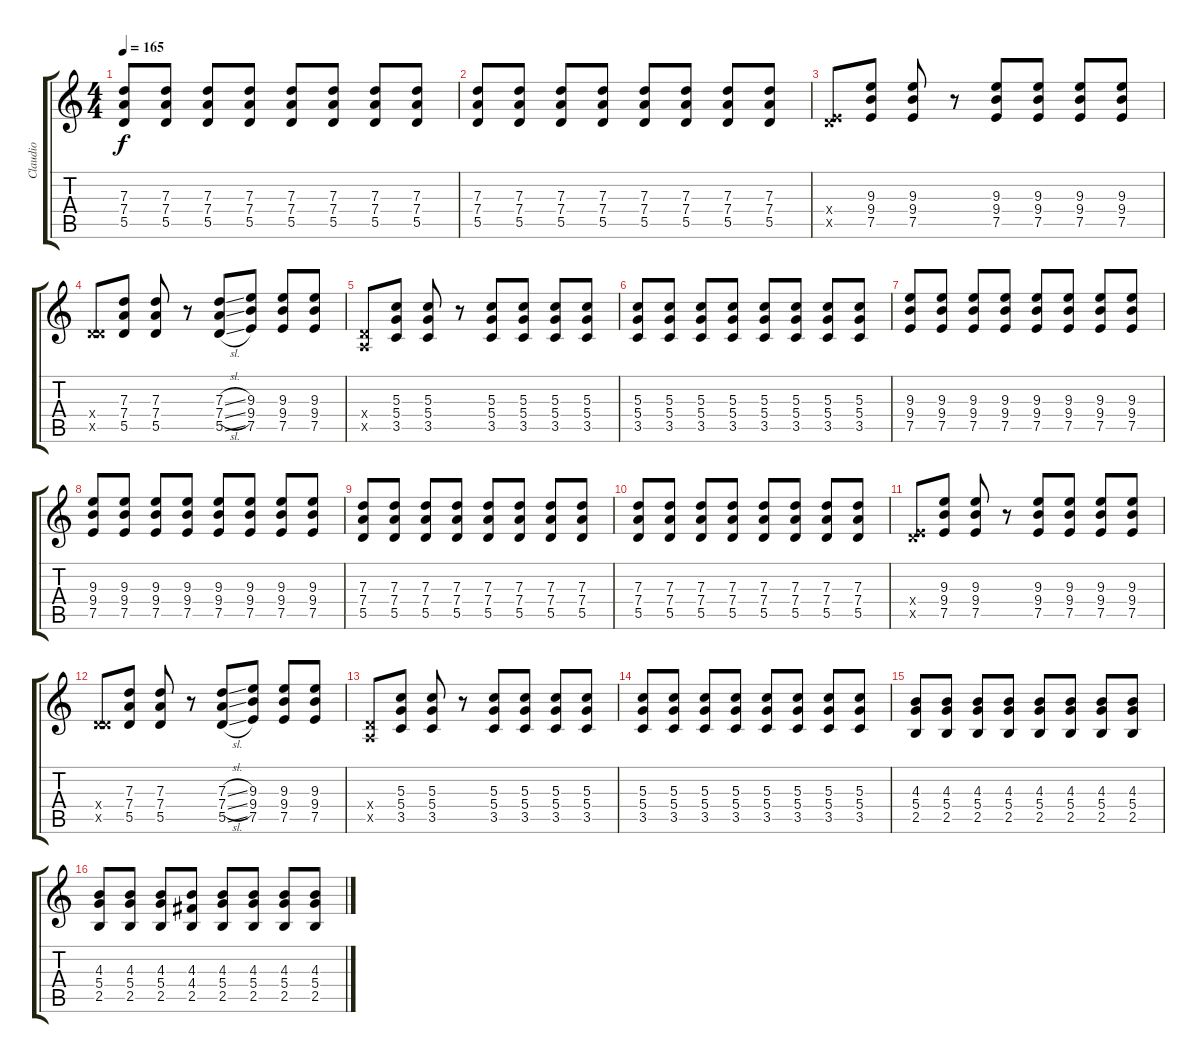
\track ("Claudio" "Claudio") {instrument distortionguitar}
\staff {score tabs}
\tuning (E4 B3 G3 D3 A2 E2) {hide}
\ts (4 4)
\tempo 165
\clef g2
\ks c
(7.3 7.4 5.5).8{dy f} (7.3 7.4 5.5).8 (7.3 7.4 5.5).8 (7.3 7.4 5.5).8 (7.3 7.4 5.5).8 (7.3 7.4 5.5).8 (7.3 7.4 5.5).8 (7.3 7.4 5.5).8 |
(7.3 7.4 5.5).8 (7.3 7.4 5.5).8 (7.3 7.4 5.5).8 (7.3 7.4 5.5).8 (7.3 7.4 5.5).8 (7.3 7.4 5.5).8 (7.3 7.4 5.5).8 (7.3 7.4 5.5).8 |
(0.4{x} 7.5{x}).8 (9.3 9.4 7.5).8 (9.3 9.4 7.5).8 r.8 (9.3 9.4 7.5).8 (9.3 9.4 7.5).8 (9.3 9.4 7.5).8 (9.3 9.4 7.5).8 |
(0.4{x} 5.5{x}).8 (7.3 7.4 5.5).8 (7.3 7.4 5.5).8 r.8 (7.3{sl} 7.4{sl} 5.5{sl}).8 (9.3 9.4 7.5).8 (9.3 9.4 7.5).8 (9.3 9.4 7.5).8 |
(0.4{x} 0.5{x}).8 (5.3 5.4 3.5).8 (5.3 5.4 3.5).8 r.8 (5.3 5.4 3.5).8 (5.3 5.4 3.5).8 (5.3 5.4 3.5).8 (5.3 5.4 3.5).8 |
(5.3 5.4 3.5).8 (5.3 5.4 3.5).8 (5.3 5.4 3.5).8 (5.3 5.4 3.5).8 (5.3 5.4 3.5).8 (5.3 5.4 3.5).8 (5.3 5.4 3.5).8 (5.3 5.4 3.5).8 |
(9.3 9.4 7.5).8 (9.3 9.4 7.5).8 (9.3 9.4 7.5).8 (9.3 9.4 7.5).8 (9.3 9.4 7.5).8 (9.3 9.4 7.5).8 (9.3 9.4 7.5).8 (9.3 9.4 7.5).8 |
(9.3 9.4 7.5).8 (9.3 9.4 7.5).8 (9.3 9.4 7.5).8 (9.3 9.4 7.5).8 (9.3 9.4 7.5).8 (9.3 9.4 7.5).8 (9.3 9.4 7.5).8 (9.3 9.4 7.5).8 |
(7.3 7.4 5.5).8 (7.3 7.4 5.5).8 (7.3 7.4 5.5).8 (7.3 7.4 5.5).8 (7.3 7.4 5.5).8 (7.3 7.4 5.5).8 (7.3 7.4 5.5).8 (7.3 7.4 5.5).8 |
(7.3 7.4 5.5).8 (7.3 7.4 5.5).8 (7.3 7.4 5.5).8 (7.3 7.4 5.5).8 (7.3 7.4 5.5).8 (7.3 7.4 5.5).8 (7.3 7.4 5.5).8 (7.3 7.4 5.5).8 |
(0.4{x} 7.5{x}).8 (9.3 9.4 7.5).8 (9.3 9.4 7.5).8 r.8 (9.3 9.4 7.5).8 (9.3 9.4 7.5).8 (9.3 9.4 7.5).8 (9.3 9.4 7.5).8 |
(0.4{x} 5.5{x}).8 (7.3 7.4 5.5).8 (7.3 7.4 5.5).8 r.8 (7.3{sl} 7.4{sl} 5.5{sl}).8 (9.3 9.4 7.5).8 (9.3 9.4 7.5).8 (9.3 9.4 7.5).8 |
(0.4{x} 0.5{x}).8 (5.3 5.4 3.5).8 (5.3 5.4 3.5).8 r.8 (5.3 5.4 3.5).8 (5.3 5.4 3.5).8 (5.3 5.4 3.5).8 (5.3 5.4 3.5).8 |
(5.3 5.4 3.5).8 (5.3 5.4 3.5).8 (5.3 5.4 3.5).8 (5.3 5.4 3.5).8 (5.3 5.4 3.5).8 (5.3 5.4 3.5).8 (5.3 5.4 3.5).8 (5.3 5.4 3.5).8 |
(4.3 5.4 2.5).8 (4.3 5.4 2.5).8 (4.3 5.4 2.5).8 (4.3 5.4 2.5).8 (4.3 5.4 2.5).8 (4.3 5.4 2.5).8 (4.3 5.4 2.5).8 (4.3 5.4 2.5).8 |
(4.3 5.4 2.5).8 (4.3 5.4 2.5).8 (4.3 5.4 2.5).8 (4.3 4.4 2.5).8 (4.3 5.4 2.5).8 (4.3 5.4 2.5).8 (4.3 5.4 2.5).8 (4.3 5.4 2.5).8
